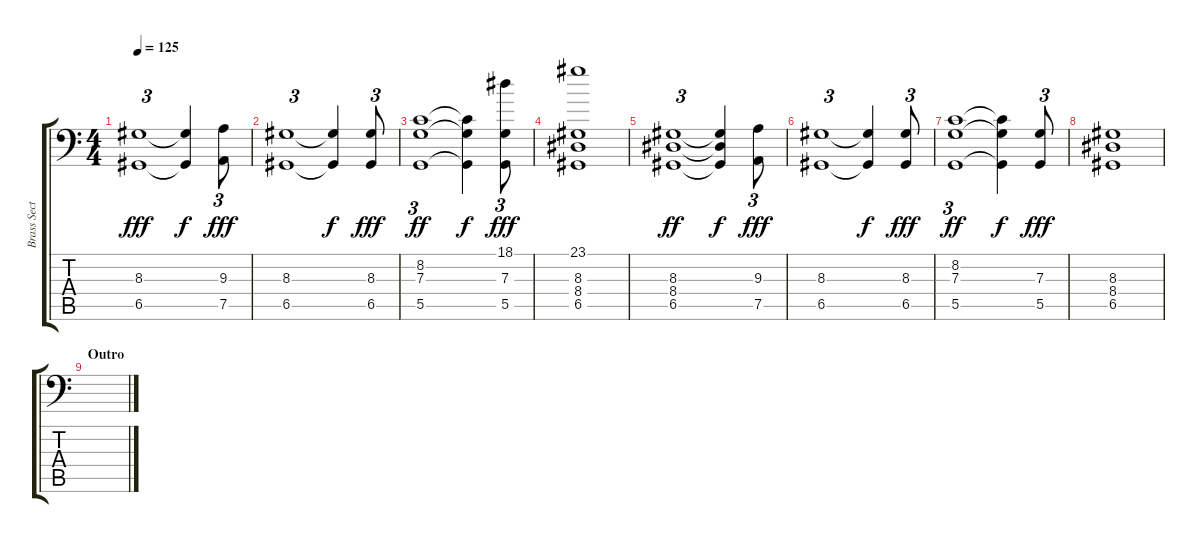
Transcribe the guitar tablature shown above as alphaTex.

\track ("Brass Section" "Brass Sect") {instrument brasssection}
\staff {score tabs}
\tuning (A3 E3 C3 G2 D2 A1) {hide}
\ts (4 4)
\tempo 125
\clef f4
\ks c
(8.3 6.5).1{tu (3 2) dy fff} (8.3{t} 6.5{t}).4{dy f} (9.3 7.5).8{tu (3 2) dy fff} |
(8.3 6.5).1{tu (3 2)} (8.3{t} 6.5{t}).4{dy f} (8.3 6.5).8{tu (3 2) dy fff} |
(8.2 7.3 5.5).1{tu (3 2) dy ff} (8.2{t} 7.3{t} 5.5{t}).4{dy f} (18.1 7.3 5.5).8{tu (3 2) dy fff} |
(23.1 8.3 8.4 6.5).1 |
(8.3 8.4 6.5).1{tu (3 2) dy ff} (8.3{t} 8.4{t} 6.5{t}).4{dy f} (9.3 7.5).8{tu (3 2) dy fff} |
(8.3 6.5).1{tu (3 2)} (8.3{t} 6.5{t}).4{dy f} (8.3 6.5).8{tu (3 2) dy fff} |
(8.2 7.3 5.5).1{tu (3 2) dy ff} (8.2{t} 7.3{t} 5.5{t}).4{dy f} (7.3 5.5).8{tu (3 2) dy fff} |
(8.3 8.4 6.5).1 |
\section ("" "Outro")
